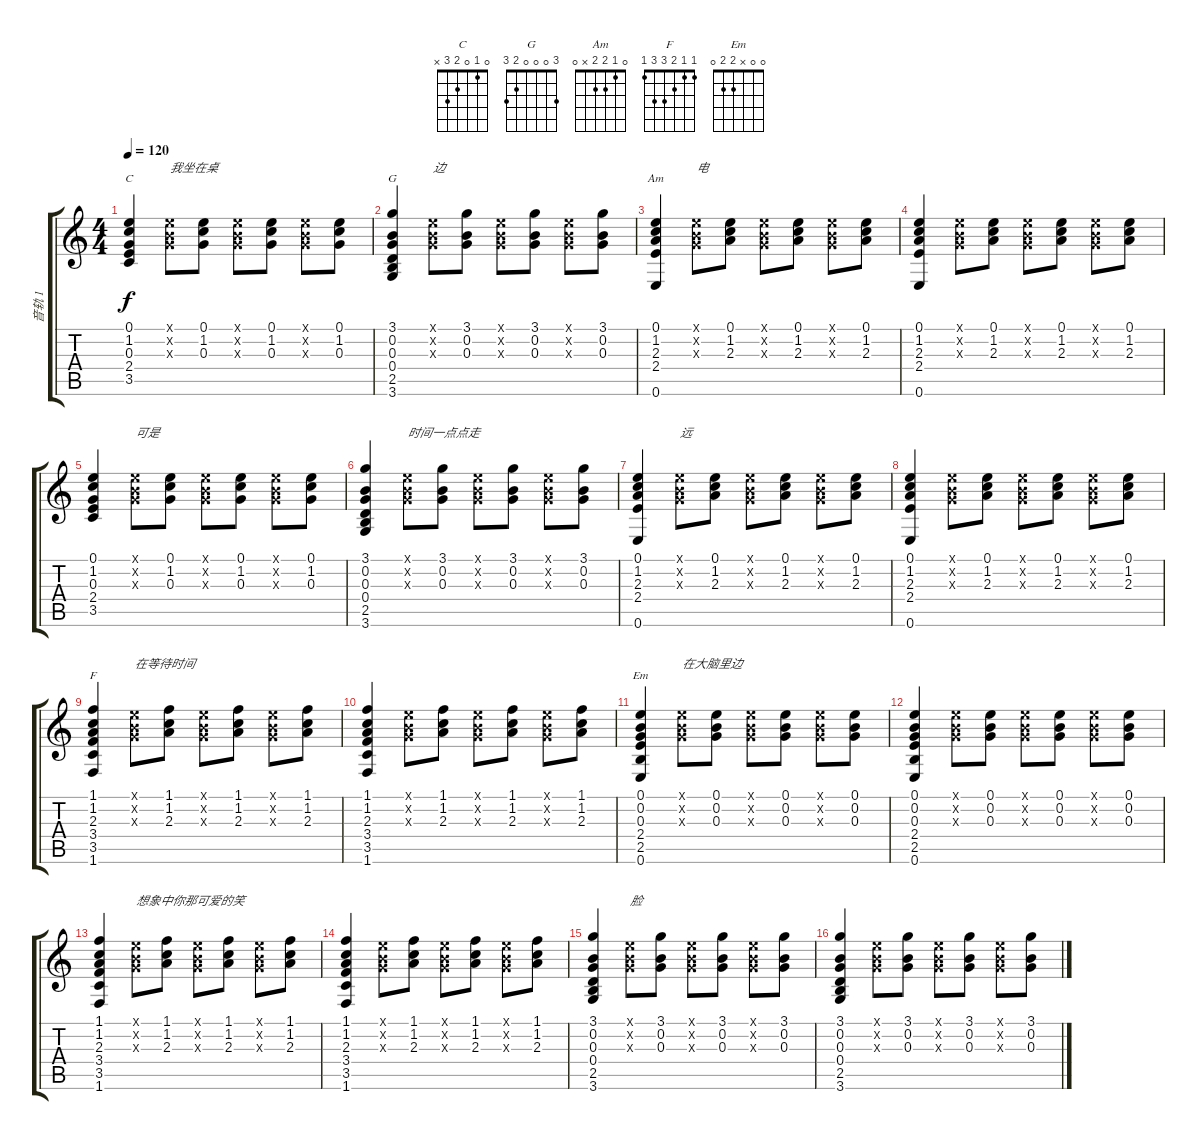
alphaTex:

\track ("音轨 1" "音轨 1") {instrument acousticguitarnylon}
\staff {score tabs}
\tuning (E4 B3 G3 D3 A2 E2) {hide}
\chord ("C" 0 1 0 2 3 x)
\chord ("G" 3 0 0 0 2 3)
\chord ("Am" 0 1 2 2 x 0)
\chord ("F" 1 1 2 3 3 1)
\chord ("Em" 0 0 x 2 2 0)
\ts (4 4)
\tempo 120
\clef g2
\ks c
(0.1 1.2 0.3 2.4 3.5).4{ch "C" dy f instrument acousticguitarnylon} (0.1{x} 0.2{x} 0.3{x}).8{txt "我坐在桌"} (0.1 1.2 0.3).8 (0.1{x} 0.2{x} 0.3{x}).8 (0.1 1.2 0.3).8 (0.1{x} 0.2{x} 0.3{x}).8 (0.1 1.2 0.3).8 |
(3.1 0.2 0.3 0.4 2.5 3.6).4{ch "G"} (0.1{x} 0.2{x} 0.3{x}).8{txt "边"} (3.1 0.2 0.3).8 (0.1{x} 0.2{x} 0.3{x}).8 (3.1 0.2 0.3).8 (0.1{x} 0.2{x} 0.3{x}).8 (3.1 0.2 0.3).8 |
(0.1 1.2 2.3 2.4 0.6).4{ch "Am"} (0.1{x} 0.2{x} 0.3{x}).8{txt "电"} (0.1 1.2 2.3).8 (0.1{x} 0.2{x} 0.3{x}).8 (0.1 1.2 2.3).8 (0.1{x} 0.2{x} 0.3{x}).8 (0.1 1.2 2.3).8 |
(0.1 1.2 2.3 2.4 0.6).4 (0.1{x} 0.2{x} 0.3{x}).8 (0.1 1.2 2.3).8 (0.1{x} 0.2{x} 0.3{x}).8 (0.1 1.2 2.3).8 (0.1{x} 0.2{x} 0.3{x}).8 (0.1 1.2 2.3).8 |
(0.1 1.2 0.3 2.4 3.5).4 (0.1{x} 0.2{x} 0.3{x}).8{txt "可是"} (0.1 1.2 0.3).8 (0.1{x} 0.2{x} 0.3{x}).8 (0.1 1.2 0.3).8 (0.1{x} 0.2{x} 0.3{x}).8 (0.1 1.2 0.3).8 |
(3.1 0.2 0.3 0.4 2.5 3.6).4 (0.1{x} 0.2{x} 0.3{x}).8{txt "时间一点点走"} (3.1 0.2 0.3).8 (0.1{x} 0.2{x} 0.3{x}).8 (3.1 0.2 0.3).8 (0.1{x} 0.2{x} 0.3{x}).8 (3.1 0.2 0.3).8 |
(0.1 1.2 2.3 2.4 0.6).4 (0.1{x} 0.2{x} 0.3{x}).8{txt "远"} (0.1 1.2 2.3).8 (0.1{x} 0.2{x} 0.3{x}).8 (0.1 1.2 2.3).8 (0.1{x} 0.2{x} 0.3{x}).8 (0.1 1.2 2.3).8 |
(0.1 1.2 2.3 2.4 0.6).4 (0.1{x} 0.2{x} 0.3{x}).8 (0.1 1.2 2.3).8 (0.1{x} 0.2{x} 0.3{x}).8 (0.1 1.2 2.3).8 (0.1{x} 0.2{x} 0.3{x}).8 (0.1 1.2 2.3).8 |
(1.1 1.2 2.3 3.4 3.5 1.6).4{ch "F"} (0.1{x} 0.2{x} 0.3{x}).8{txt "在等待时间"} (1.1 1.2 2.3).8 (0.1{x} 0.2{x} 0.3{x}).8 (1.1 1.2 2.3).8 (0.1{x} 0.2{x} 0.3{x}).8 (1.1 1.2 2.3).8 |
(1.1 1.2 2.3 3.4 3.5 1.6).4 (0.1{x} 0.2{x} 0.3{x}).8 (1.1 1.2 2.3).8 (0.1{x} 0.2{x} 0.3{x}).8 (1.1 1.2 2.3).8 (0.1{x} 0.2{x} 0.3{x}).8 (1.1 1.2 2.3).8 |
(0.1 0.2 0.3 2.4 2.5 0.6).4{ch "Em"} (0.1{x} 0.2{x} 0.3{x}).8{txt "在大脑里边"} (0.1 0.2 0.3).8 (0.1{x} 0.2{x} 0.3{x}).8 (0.1 0.2 0.3).8 (0.1{x} 0.2{x} 0.3{x}).8 (0.1 0.2 0.3).8 |
(0.1 0.2 0.3 2.4 2.5 0.6).4 (0.1{x} 0.2{x} 0.3{x}).8 (0.1 0.2 0.3).8 (0.1{x} 0.2{x} 0.3{x}).8 (0.1 0.2 0.3).8 (0.1{x} 0.2{x} 0.3{x}).8 (0.1 0.2 0.3).8 |
(1.1 1.2 2.3 3.4 3.5 1.6).4 (0.1{x} 0.2{x} 0.3{x}).8{txt "想象中你那可爱的笑"} (1.1 1.2 2.3).8 (0.1{x} 0.2{x} 0.3{x}).8 (1.1 1.2 2.3).8 (0.1{x} 0.2{x} 0.3{x}).8 (1.1 1.2 2.3).8 |
(1.1 1.2 2.3 3.4 3.5 1.6).4 (0.1{x} 0.2{x} 0.3{x}).8 (1.1 1.2 2.3).8 (0.1{x} 0.2{x} 0.3{x}).8 (1.1 1.2 2.3).8 (0.1{x} 0.2{x} 0.3{x}).8 (1.1 1.2 2.3).8 |
(3.1 0.2 0.3 0.4 2.5 3.6).4 (0.1{x} 0.2{x} 0.3{x}).8{txt "脸"} (3.1 0.2 0.3).8 (0.1{x} 0.2{x} 0.3{x}).8 (3.1 0.2 0.3).8 (0.1{x} 0.2{x} 0.3{x}).8 (3.1 0.2 0.3).8 |
(3.1 0.2 0.3 0.4 2.5 3.6).4 (0.1{x} 0.2{x} 0.3{x}).8 (3.1 0.2 0.3).8 (0.1{x} 0.2{x} 0.3{x}).8 (3.1 0.2 0.3).8 (0.1{x} 0.2{x} 0.3{x}).8 (3.1 0.2 0.3).8
